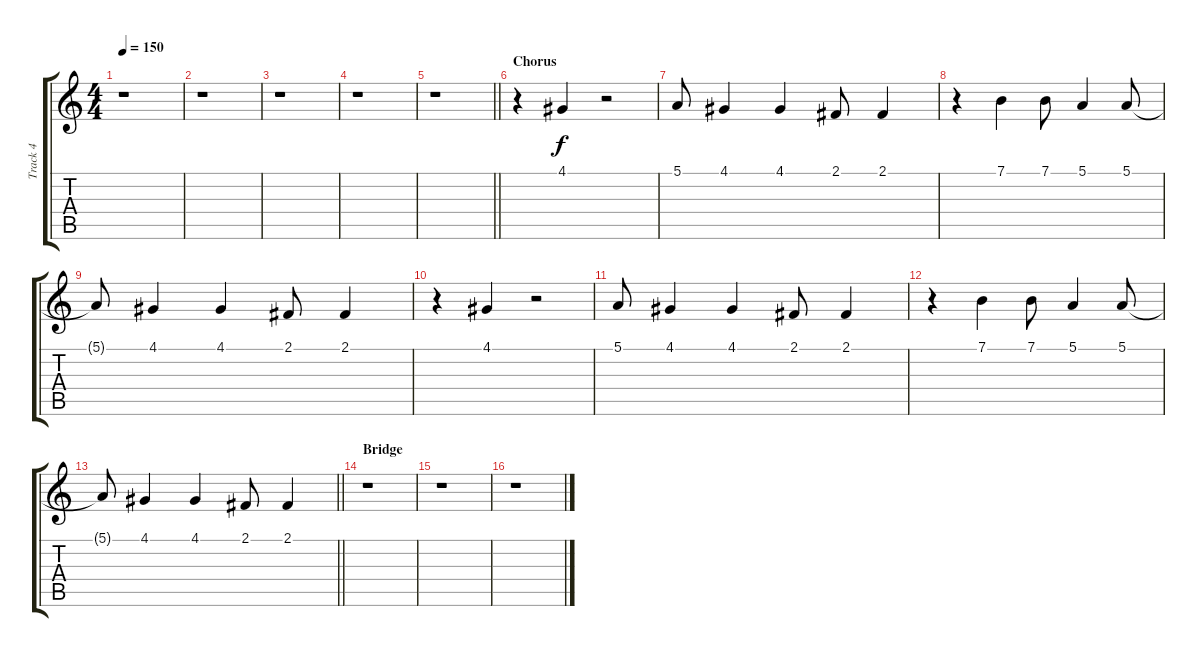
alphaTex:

\track ("Track 4" "Track 4") {instrument lead2sawtooth}
\staff {score tabs}
\tuning (E4 B3 G3 D3 A2 E2) {hide}
\ts (4 4)
\tempo 150
\clef g2
\ks c
r.1{dy f} |
r.1 |
r.1 |
r.1 |
\barLineRight lightlight
r.1 |
\section ("" "Chorus")
r.4 4.1.4 r.2 |
5.1.8 4.1.4 4.1.4 2.1.8 2.1.4 |
r.4 7.1.4 7.1.8 5.1.4 5.1.8 |
5.1{t}.8 4.1.4 4.1.4 2.1.8 2.1.4 |
r.4 4.1.4 r.2 |
5.1.8 4.1.4 4.1.4 2.1.8 2.1.4 |
r.4 7.1.4 7.1.8 5.1.4 5.1.8 |
\barLineRight lightlight
5.1{t}.8 4.1.4 4.1.4 2.1.8 2.1.4 |
\section ("" "Bridge")
r.1 |
r.1 |
r.1
